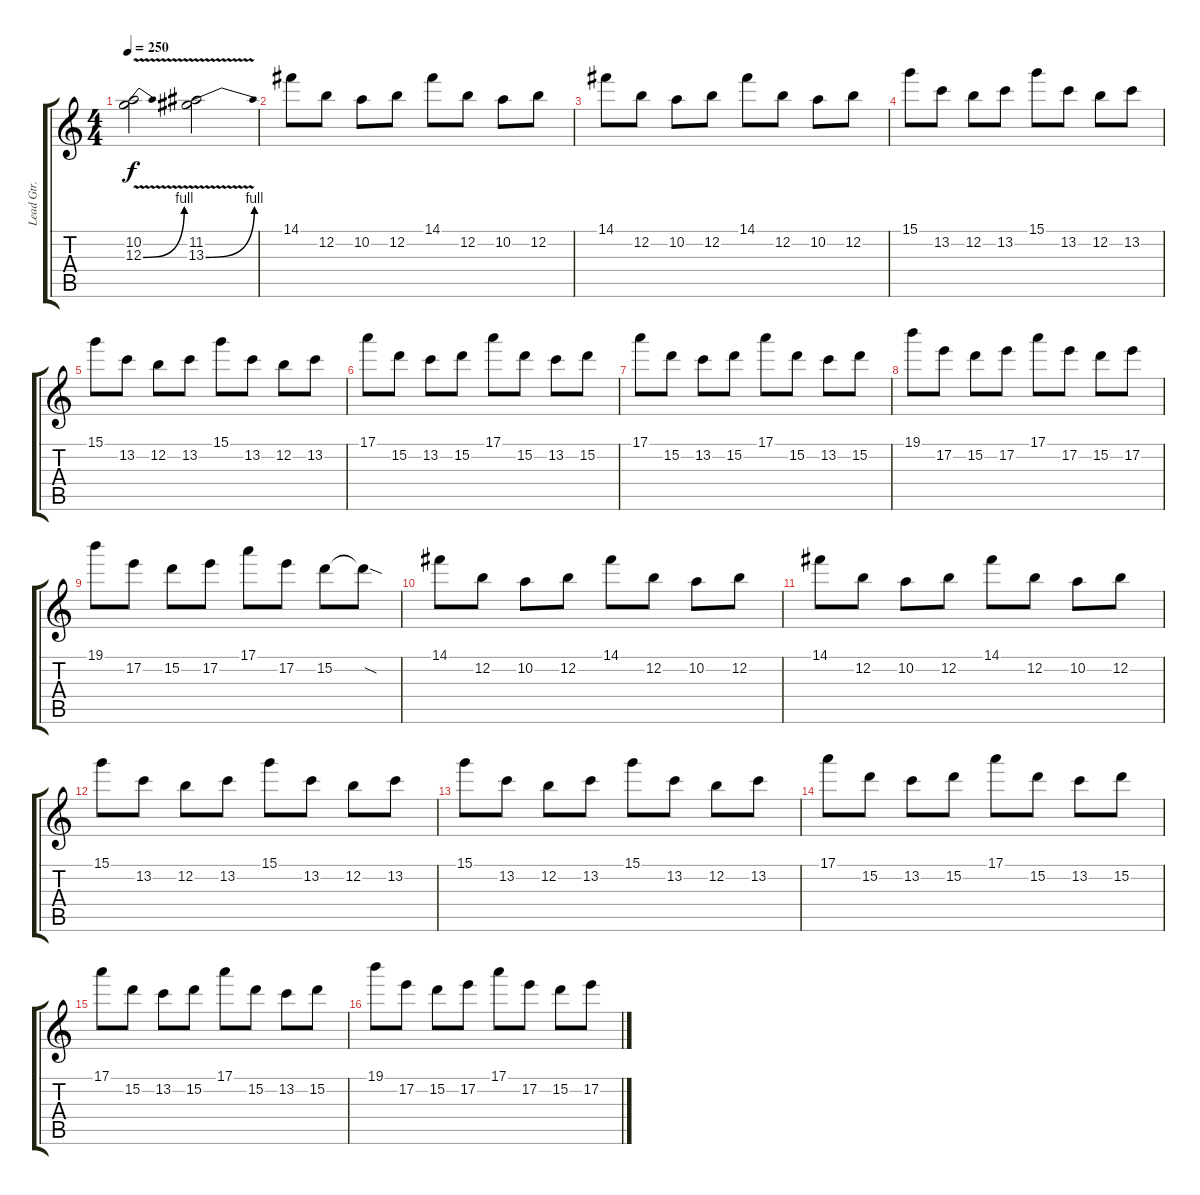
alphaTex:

\track ("Lead Gtr." "Lead Gtr.") {instrument distortionguitar}
\staff {score tabs}
\tuning (E4 B3 G3 D3 A2 E2) {hide}
\ts (4 4)
\tempo 250
\clef g2
\ks c
(10.2 12.3{be (bend 0 0 60 4) v}).2{dy f} (11.2 13.3{be (bend 0 0 60 4) v}).2 |
14.1.8 12.2.8 10.2.8 12.2.8 14.1.8 12.2.8 10.2.8 12.2.8 |
14.1.8 12.2.8 10.2.8 12.2.8 14.1.8 12.2.8 10.2.8 12.2.8 |
15.1.8 13.2.8 12.2.8 13.2.8 15.1.8 13.2.8 12.2.8 13.2.8 |
15.1.8 13.2.8 12.2.8 13.2.8 15.1.8 13.2.8 12.2.8 13.2.8 |
17.1.8 15.2.8 13.2.8 15.2.8 17.1.8 15.2.8 13.2.8 15.2.8 |
17.1.8 15.2.8 13.2.8 15.2.8 17.1.8 15.2.8 13.2.8 15.2.8 |
19.1.8 17.2.8 15.2.8 17.2.8 17.1.8 17.2.8 15.2.8 17.2.8 |
19.1.8 17.2.8 15.2.8 17.2.8 17.1.8 17.2.8 15.2.8 15.2{sod t}.8 |
14.1.8 12.2.8 10.2.8 12.2.8 14.1.8 12.2.8 10.2.8 12.2.8 |
14.1.8 12.2.8 10.2.8 12.2.8 14.1.8 12.2.8 10.2.8 12.2.8 |
15.1.8 13.2.8 12.2.8 13.2.8 15.1.8 13.2.8 12.2.8 13.2.8 |
15.1.8 13.2.8 12.2.8 13.2.8 15.1.8 13.2.8 12.2.8 13.2.8 |
17.1.8 15.2.8 13.2.8 15.2.8 17.1.8 15.2.8 13.2.8 15.2.8 |
17.1.8 15.2.8 13.2.8 15.2.8 17.1.8 15.2.8 13.2.8 15.2.8 |
19.1.8 17.2.8 15.2.8 17.2.8 17.1.8 17.2.8 15.2.8 17.2.8
